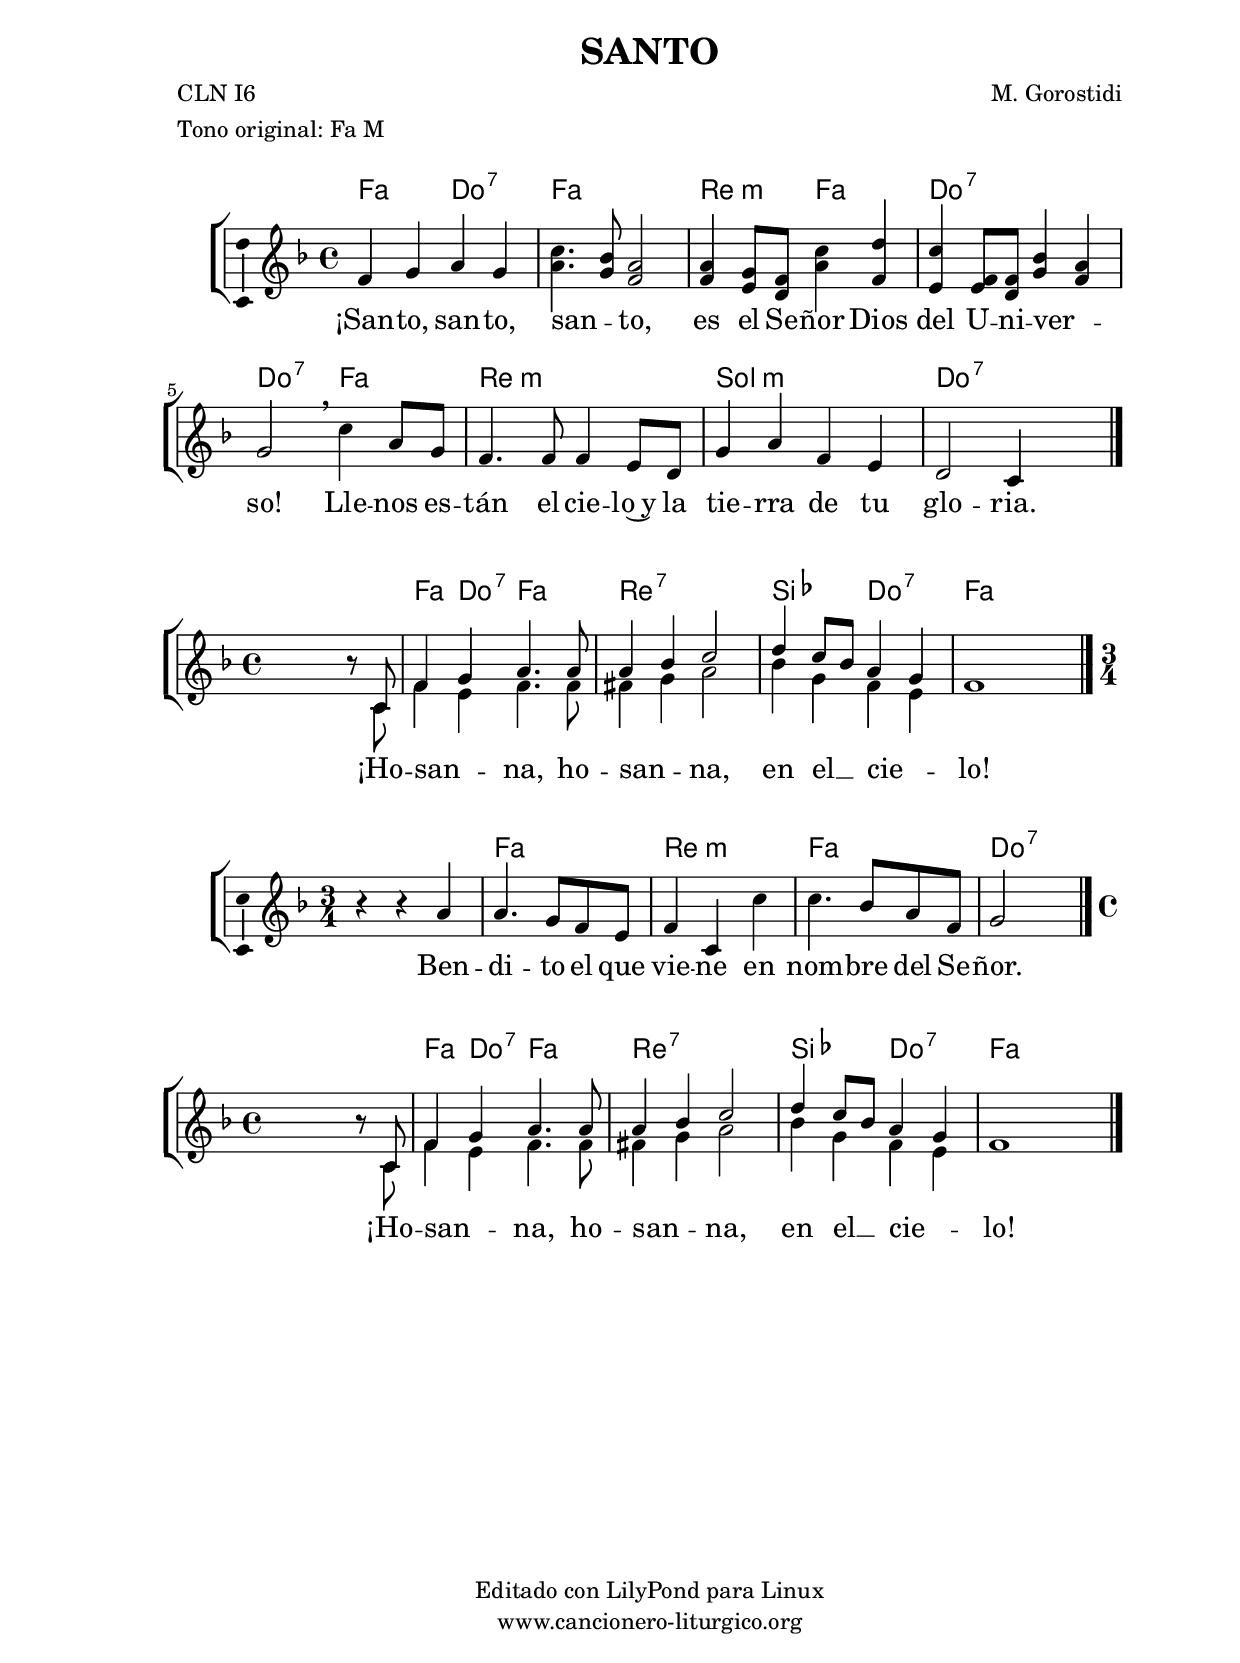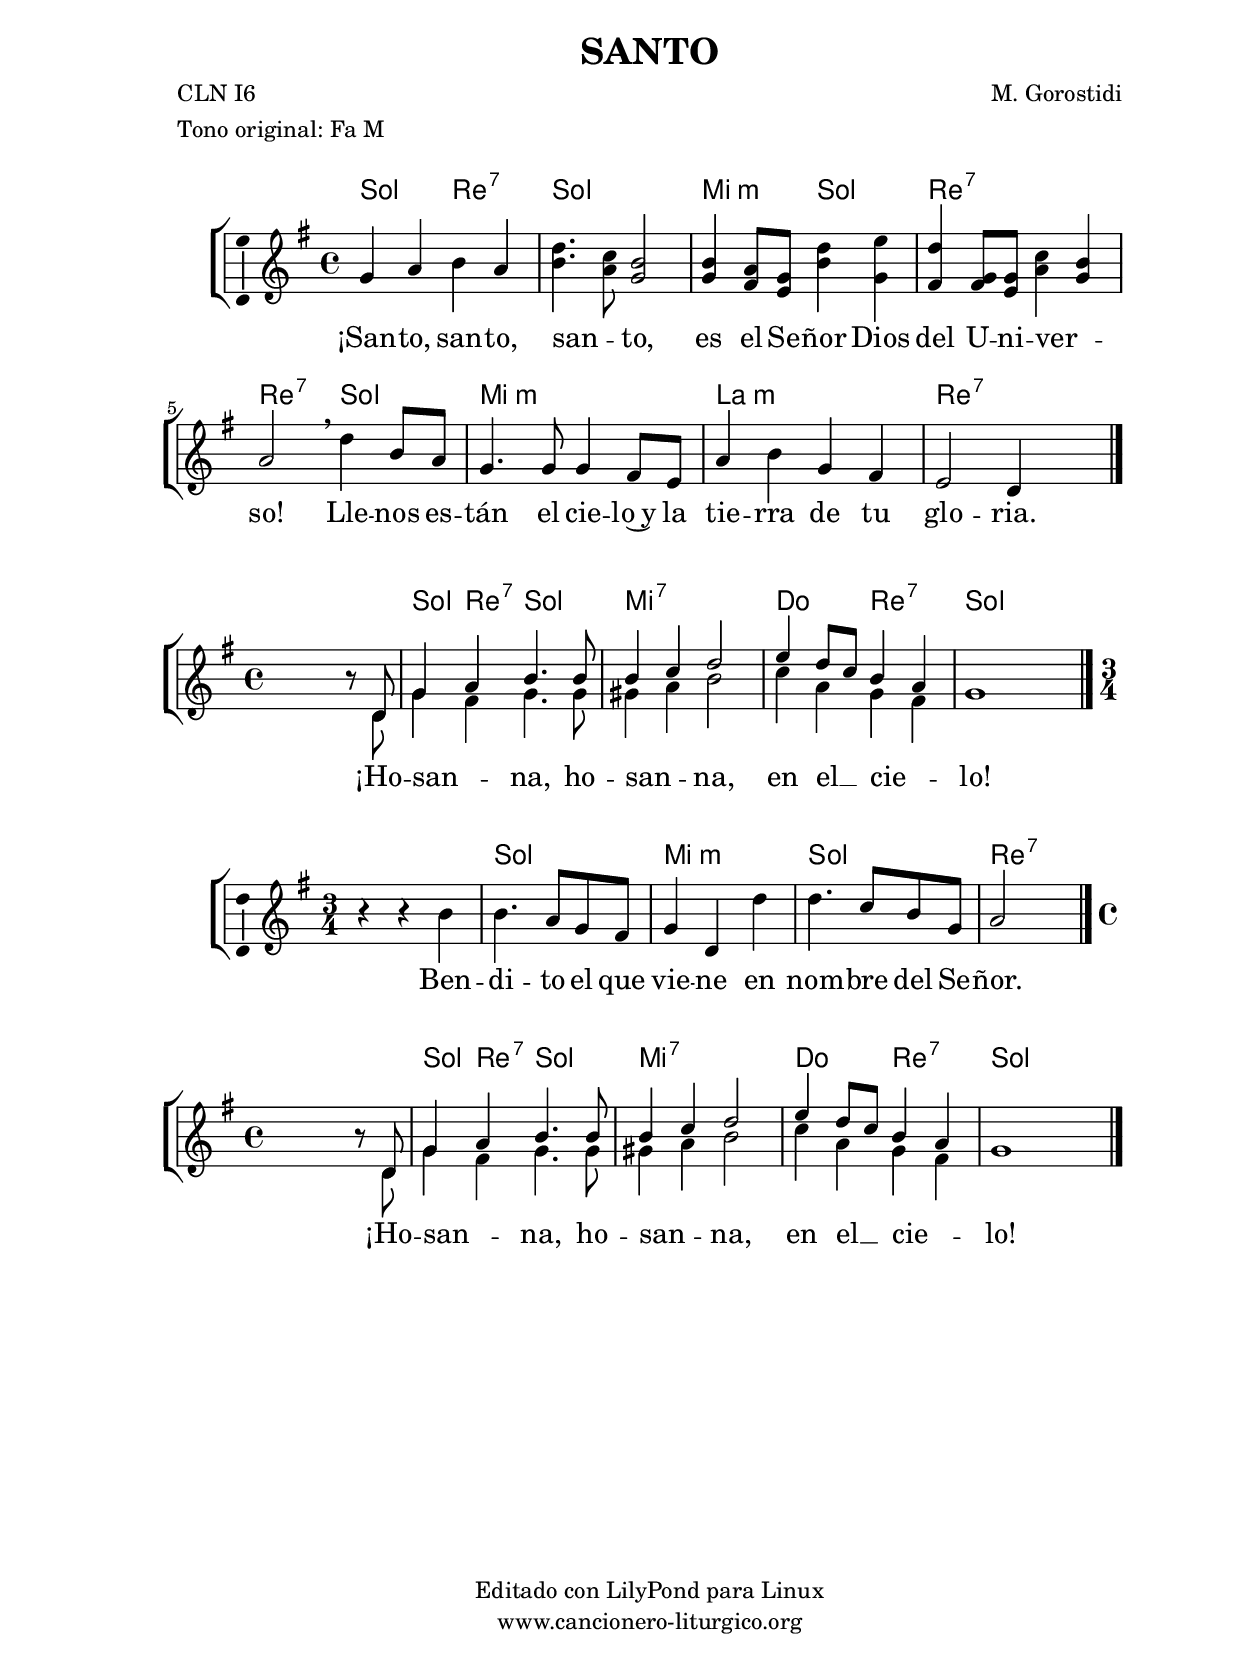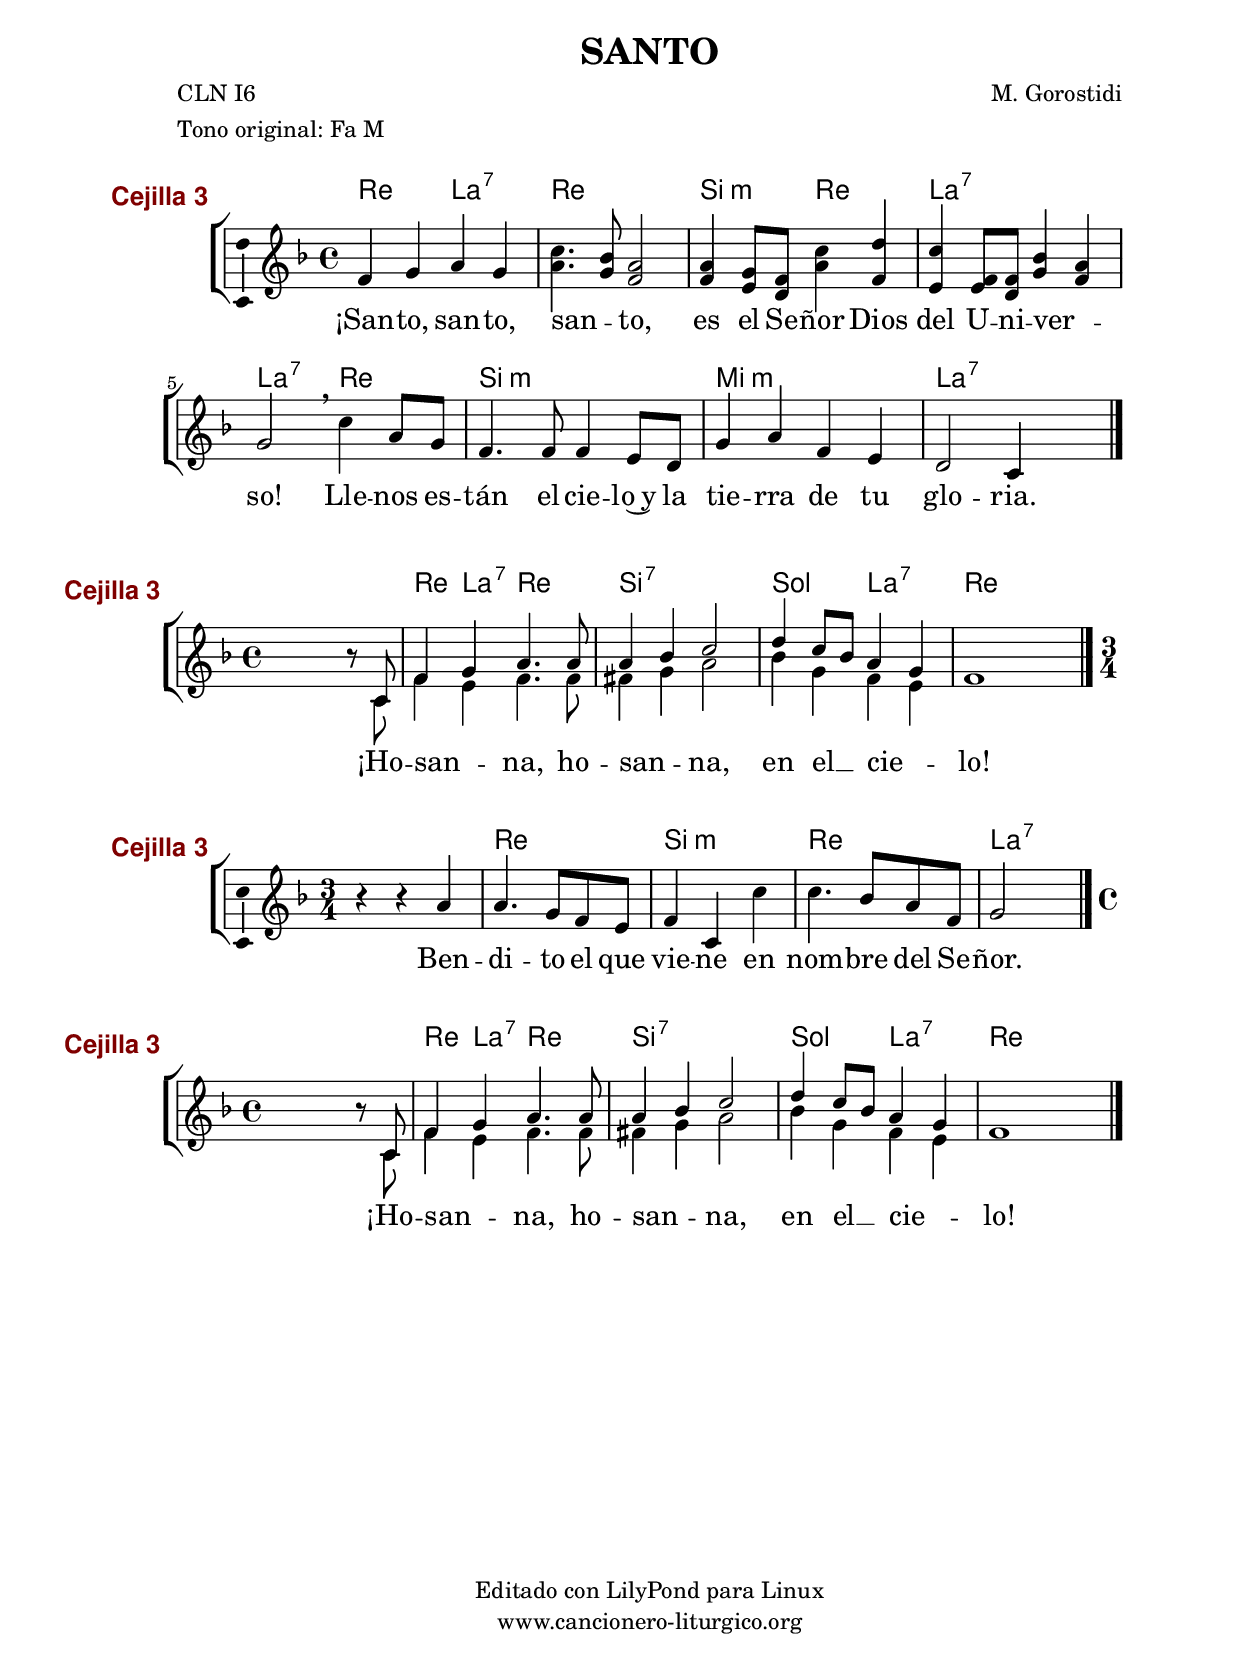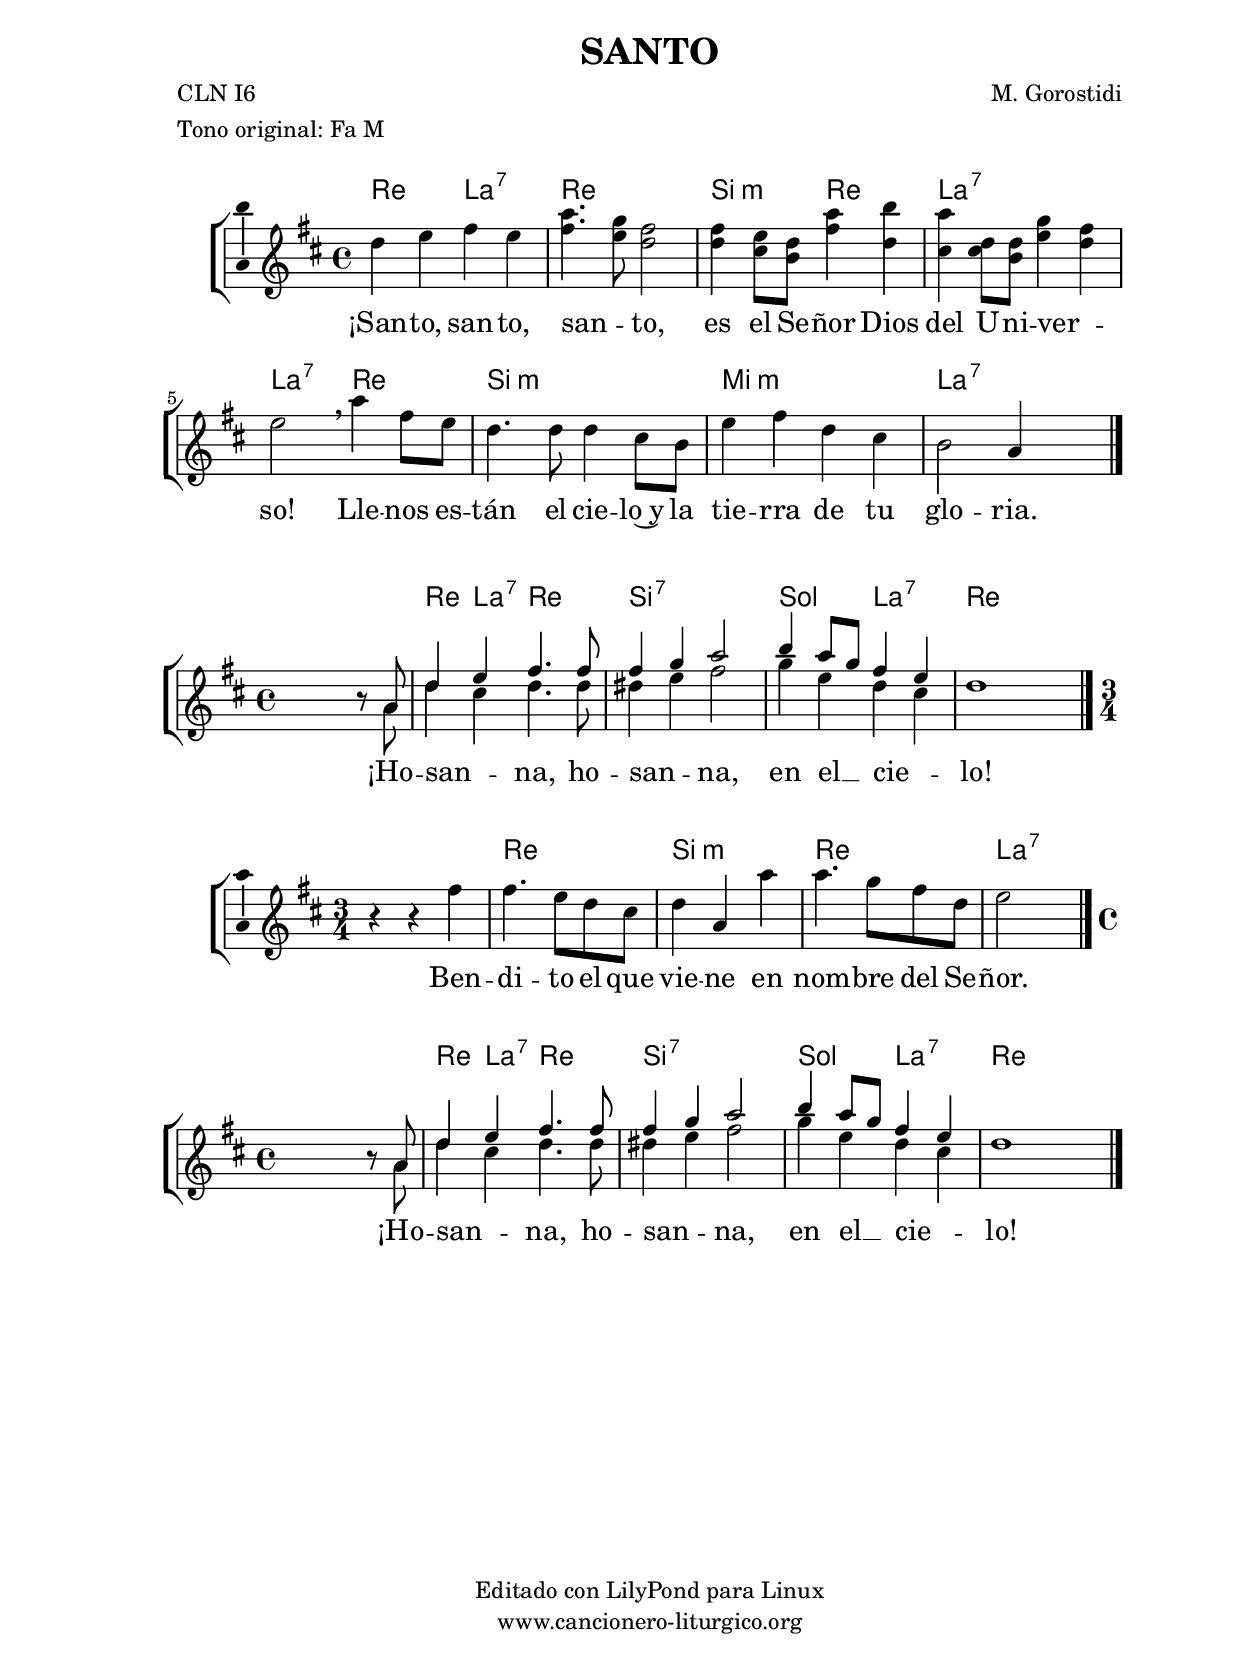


%versión de lilypond para la que se ha escrito esta partitura:
\version "2.16.0"

	%Tamaño papel
	#(set-default-paper-size "a4")
	%Tamaño partitura
	#(set-global-staff-size 20)
	%No responde al pulsar sobre una nota
	#(ly:set-option 'point-and-click #f)

%parámetros del encabezamiento:
\header {
	title = "SANTO"
	subtitle = ""
	composer = "M. Gorostidi"
	poet = "CLN I6"
	meter = "Tono original: Fa M"
	arranger = ""
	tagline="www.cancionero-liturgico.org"
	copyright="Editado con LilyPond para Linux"
	tiempo = ""
	usos = "Sanctus"
	letra = ""
	}

%parámetros asociados al papel:
\paper  {
	oddHeaderMarkup = \markup {\fill-line { \on-the-fly #not-first-page \fromproperty #'header:title \on-the-fly #not-first-page \fromproperty #'header:composer }}
	evenHeaderMarkup = \markup {\fill-line { \fromproperty #'header:composer \fromproperty #'header:title }}
	#(set-paper-size "a4")
	print-page-number = ##f
	first-page-number = 1
	print-first-page-number = ##f
%	head-separation = 3.0 \cm
	top-margin = 2.0 \cm
	bottom-margin = 0.5\cm
%%%	bottom-margin = -3.5\cm
	left-margin = 3.0 \cm
	line-width = 16.0 \cm 
	indent = 8\mm
	interscoreline = 2.\mm
	between-system-space = 15\mm
%	para que las partituras no llenen la hoja:
	ragged-bottom = ##t
%	idem para la última hoja:
	ragged-last-bottom = ##f
%	para que las partituras llenen el ancho del papel:
	ragged-last = ##f
	after-title-space = 2.5 \cm
%page-count=1
%system-count=8

	%Flexible Vertical Spacing
%	markup-markup-spacing =
%	#'((basic-distance . 15) (minimum-distance . 15) (padding . 3))
	markup-system-spacing =
	#'((basic-distance . 15) (minimum-distance . 15) (padding . 3))
	system-system-spacing =
	#'((basic-distance . 15) (minimum-distance . 15) (padding . 3))
	score-system-spacing =
	#'((basic-distance . 15) (minimum-distance . 15) (padding . 5))
%	top-system-spacing = % header
%	#'((basic-distance . 8) (minimum-distance . 0) (padding . 0))
%	top-markup-spacing =
%	#'((basic-distance . 20) (minimum-distance . 20) (padding . 0))
	last-bottom-spacing = % footer
	#'((basic-distance . 5) (minimum-distance . 5) (padding . 0))
%	score-markup-spacing =
%	#'((basic-distance . 16) (minimum-distance . 13) (padding . 0))

	}


%parámetros que afectan a toda la partitura:
global =  {
	%clave de sol (G):
	\clef G
	%armadura:
%%%	\transpose d c
	\key f \major
	\tempo 4=100
	\set Score.tempoHideNote = ##t
	}


acordes = {
	\italianChords
	\chordmode {
%%%	\transpose d c
{

f2 c:7 f s d:m f c:7 s c:7 f d:m s g:m s c:7 s

	}
	}
}

acordesdos = {
	\italianChords
	\chordmode {
%%%	\transpose d c
{

s1
f4 c:7 f2
d2:7 s
bes c:7
%g2:m c:7
f2 s

	}
	}
}

acordestres = {
	\italianChords
	\chordmode {
%%%	\transpose d c
{

s2.
f2. d:m f c:7

	}
	}
}


melodia = 

%%%	\transpose d c
{
	\relative c'{
	\time 4/4

f4 g a g
<<
{
c4. bes8 a2
a4 g8 f c'4 d
c4 f,8 f bes4 a
}
{
a4. g8 f2
f4 e8 d a'4 f
e4 e8 d g4 f
}
>>
g2 \breathe c4 a8 g
f4. f8 f4 e8 d
g4 a f e
d2 c4 s4

\bar "|."
	}
	}

melodiab = 

%%%	\transpose d c
{
	\relative c'{
	\time 4/4

s2 s4 r8 
<<
\new Voice = "arriba"
{
\voiceOne
c8
f4 g4 a4. a8
a4 bes c2
d4 c8 bes a4 g
f1
}
\new Voice
{
\voiceTwo
c8
f4 e4 f4. f8
fis4 g a2
bes4 g f e
s1
}
>>

\bar "|."
	}
	}

melodiados = 
{
\melodiab

\time 3/4

	}

melodiacuatro = 
{
\melodiab

	}

melodiatres = 

%%%	\transpose d c
{
	\relative c''{
	\time 3/4

r4 r4 a4
a4. g8 f e
f4 c c'
c4. bes8 a f
g2 s4

\time 4/4

\bar "|."
	}
	}


texto = \lyricmode {
¡San -- to, san -- to, san -- _ to,
es el Se -- ñor Dios del U -- ni -- ver -- _ so!

Lle -- nos es -- tán el cie -- lo~y la tie -- rra
de tu glo -- ria.

	}

textodos = \lyricmode {
¡Ho -- san -- _ na, ho -- san -- _ na, en el __ _ cie -- _ lo!

	}

textotres = \lyricmode {
Ben -- di -- to el que vie -- ne en nom -- bre del Se -- ñor.

	}


acordesStaff = \context ChordNames = acordesStaff <<
	\set chordChanges = ##t
	\acordes
	>>

acordesdosStaff = \context ChordNames = acordesdosStaff <<
	\set chordChanges = ##t
	\acordesdos
	>>

acordestresStaff = \context ChordNames = acordestresStaff <<
	\set chordChanges = ##t
	\acordestres
	>>


%%%%%%%%%%%%%%%%%%%%%%%%%%%%%%%%%%% CEJILLA %%%%%%%%%%%%%%%%%%%%%%%%%%%%%%%%%%%
acordescejilla = {
%%%	\override ChordNames.ChordName #'font-size = #-1
%%%	\override ChordNames.ChordName #'font-series = #'bold
	\transpose f d {
		\acordes
		}
	}

acordescejillaStaff = \context ChordNames = acordescejillaStaff <<
	\set Staff.instrumentName = \markup \with-color #darkred \larger \bold \sans "Cejilla 3"
	\set chordChanges = ##t
	\acordescejilla
	>>
acordesdoscejilla = {
%%%	\override ChordNames.ChordName #'font-size = #-1
%%%	\override ChordNames.ChordName #'font-series = #'bold
	\transpose f d {
		\acordesdos
		}
	}

acordesdoscejillaStaff = \context ChordNames = acordesdoscejillaStaff <<
	\set Staff.instrumentName = \markup \with-color #darkred \larger \bold \sans "Cejilla 3"
	\set chordChanges = ##t
	\acordesdoscejilla
	>>
acordestrescejilla = {
%%%	\override ChordNames.ChordName #'font-size = #-1
%%%	\override ChordNames.ChordName #'font-series = #'bold
	\transpose f d {
		\acordestres
		}
	}

acordestrescejillaStaff = \context ChordNames = acordestrescejillaStaff <<
	\set Staff.instrumentName = \markup \with-color #darkred \larger \bold \sans "Cejilla 3"
	\set chordChanges = ##t
	\acordestrescejilla
	>>
%%%%%%%%%%%%%%%%%%%%%%%%%%%%%%%%%%% CEJILLA %%%%%%%%%%%%%%%%%%%%%%%%%%%%%%%%%%%


vozStaff = \context Voice = vozStaff
\with {\consists "Ambitus_engraver"}
<<
%	\set Staff.instrumentName = ""
%	\set Staff.shortInstrumentName = ""
%	\set Staff.midiInstrument = #"clarinet"
%	\set Staff.midiInstrument = #"cello"
%	\set Staff.midiInstrument = #"flute"
	\set Staff.midiInstrument = #"electric guitar (jazz)"
%	\set Staff.midiInstrument = #"english horn"
%	\set Staff.midiInstrument = #"violin"
%	\set Staff.midiInstrument = #"glockenspiel"
	\set Staff.midiMinimumVolume = #0.7
	\set Staff.midiMaximumVolume = #0.9
	\global
	\melodia
	>>

vozdosStaff = \context Voice = vozdosStaff
%%%\with {\consists "Ambitus_engraver"}
<<
%	\set Staff.instrumentName = ""
%	\set Staff.shortInstrumentName = ""
%	\set Staff.midiInstrument = #"clarinet"
%	\set Staff.midiInstrument = #"cello"
%	\set Staff.midiInstrument = #"flute"
	\set Staff.midiInstrument = #"electric guitar (jazz)"
%	\set Staff.midiInstrument = #"english horn"
%	\set Staff.midiInstrument = #"violin"
%	\set Staff.midiInstrument = #"glockenspiel"
	\set Staff.midiMinimumVolume = #0.7
	\set Staff.midiMaximumVolume = #0.9
	\global
	\melodiados
	>>

voztresStaff = \context Voice = voztresStaff
\with {\consists "Ambitus_engraver"}
<<
%	\set Staff.instrumentName = ""
%	\set Staff.shortInstrumentName = ""
%	\set Staff.midiInstrument = #"clarinet"
%	\set Staff.midiInstrument = #"cello"
%	\set Staff.midiInstrument = #"flute"
	\set Staff.midiInstrument = #"electric guitar (jazz)"
%	\set Staff.midiInstrument = #"english horn"
%	\set Staff.midiInstrument = #"violin"
%	\set Staff.midiInstrument = #"glockenspiel"
	\set Staff.midiMinimumVolume = #0.7
	\set Staff.midiMaximumVolume = #0.9
	\global
	\melodiatres
	>>

vozcuatroStaff = \context Voice = vozcuatroStaff
%%%\with {\consists "Ambitus_engraver"}
<<
%	\set Staff.instrumentName = ""
%	\set Staff.shortInstrumentName = ""
%	\set Staff.midiInstrument = #"clarinet"
%	\set Staff.midiInstrument = #"cello"
%	\set Staff.midiInstrument = #"flute"
	\set Staff.midiInstrument = #"electric guitar (jazz)"
%	\set Staff.midiInstrument = #"english horn"
%	\set Staff.midiInstrument = #"violin"
%	\set Staff.midiInstrument = #"glockenspiel"
	\set Staff.midiMinimumVolume = #0.7
	\set Staff.midiMaximumVolume = #0.9
	\global
	\melodiacuatro
	>>


textoStaff = \context Lyrics = textoStaff <<
	\lyricsto vozStaff \texto
	>>

textodosStaff = \context Lyrics = textodosStaff <<
	\lyricsto arriba \textodos
	>>

textotresStaff = \context Lyrics = textotresStaff <<
	\lyricsto voztresStaff \textotres
	>>


\book {
	\score {
		\context ChoirStaff {
			\override StaffGroup.SystemStartBracket #'collapse-height = #1
			\override Score.SystemStartBar #'collapse-height = #1
			<<
			\acordesStaff
			\vozStaff
			\textoStaff
			>>
		}

		\layout {
	    		\context {
				\Lyrics
				\override LyricText #'font-size = #2
				}
	   		 \context {
				\Score
				\override StaffSymbol #'staff-space = #(magstep +3)
				}
			}
		}
	\score {
		\context ChoirStaff {
			\override StaffGroup.SystemStartBracket #'collapse-height = #1
			\override Score.SystemStartBar #'collapse-height = #1
			<<
			\acordesdosStaff
			\vozdosStaff
			\textodosStaff
			>>
			}
		\layout {
indent = 0\mm
	    		\context {
				\Lyrics
				\override LyricText #'font-size = #2
				}
	   		 \context {
				\Score
				\override StaffSymbol #'staff-space = #(magstep +3)

				}
			}
		}
	\score {
		\context ChoirStaff {
			\override StaffGroup.SystemStartBracket #'collapse-height = #1
			\override Score.SystemStartBar #'collapse-height = #1
			<<
			\acordestresStaff
			\voztresStaff
			\textotresStaff
			>>
			}
		\layout {
	    		\context {
				\Lyrics
				\override LyricText #'font-size = #2
				}
	   		 \context {
				\Score
				\override StaffSymbol #'staff-space = #(magstep +3)
				}
			}
		}
	\score {
		\context ChoirStaff {
			\override StaffGroup.SystemStartBracket #'collapse-height = #1
			\override Score.SystemStartBar #'collapse-height = #1
			<<
			\acordesdosStaff
			\vozcuatroStaff
			\textodosStaff
			>>
			}
		\layout {
indent = 0\mm
	    		\context {
				\Lyrics
				\override LyricText #'font-size = #2
				}
	   		 \context {
				\Score
				\override StaffSymbol #'staff-space = #(magstep +3)
				}
			}
		}
	\score {
		\unfoldRepeats
		\context ChoirStaff {
			<<
			\acordesStaff
			\vozStaff
			>>
			<<
			\acordesdosStaff
			\vozdosStaff
			>>
			<<
			\acordestresStaff
			\voztresStaff
			>>
			<<
			\acordesdosStaff
			\vozcuatroStaff
			>>
			}
		\midi {
	  		\context {
	  			\Score
				tempoWholesPerMinute = #(ly:make-moment 70 4)
				}
			}
		}
	}


%Partitura para guitarra
#(define output-suffix "G")
\book {
	\score {
		\context ChoirStaff {
			\override StaffGroup.SystemStartBracket #'collapse-height = #1
			\override Score.SystemStartBar #'collapse-height = #1
			<<
			\acordescejillaStaff
			\vozStaff
			\textoStaff
			>>
		}

		\layout {
%%%%%%%%%%%%%%%%%%%%%%%%%%%%%%%%%%% CEJILLA %%%%%%%%%%%%%%%%%%%%%%%%%%%%%%%%%%%
			\context {
				\ChordNames \consists Instrument_name_engraver
				}
%%%%%%%%%%%%%%%%%%%%%%%%%%%%%%%%%%% CEJILLA %%%%%%%%%%%%%%%%%%%%%%%%%%%%%%%%%%%
	    		\context {
				\Lyrics
				\override LyricText #'font-size = #2
				}
	   		 \context {
				\Score
				\override StaffSymbol #'staff-space = #(magstep +3)
				}
			}
		}
	\score {
		\context ChoirStaff {
			\override StaffGroup.SystemStartBracket #'collapse-height = #1
			\override Score.SystemStartBar #'collapse-height = #1
			<<
			\acordesdoscejillaStaff
			\vozdosStaff
			\textodosStaff
			>>
			}
		\layout {
indent = 0\mm
%%%%%%%%%%%%%%%%%%%%%%%%%%%%%%%%%%% CEJILLA %%%%%%%%%%%%%%%%%%%%%%%%%%%%%%%%%%%
			\context {
				\ChordNames \consists Instrument_name_engraver
				}
%%%%%%%%%%%%%%%%%%%%%%%%%%%%%%%%%%% CEJILLA %%%%%%%%%%%%%%%%%%%%%%%%%%%%%%%%%%%
	    		\context {
				\Lyrics
				\override LyricText #'font-size = #2
				}
	   		 \context {
				\Score
				\override StaffSymbol #'staff-space = #(magstep +3)

				}
			}
		}
	\score {
		\context ChoirStaff {
			\override StaffGroup.SystemStartBracket #'collapse-height = #1
			\override Score.SystemStartBar #'collapse-height = #1
			<<
			\acordestrescejillaStaff
			\voztresStaff
			\textotresStaff
			>>
			}
		\layout {
%%%%%%%%%%%%%%%%%%%%%%%%%%%%%%%%%%% CEJILLA %%%%%%%%%%%%%%%%%%%%%%%%%%%%%%%%%%%
			\context {
				\ChordNames \consists Instrument_name_engraver
				}
%%%%%%%%%%%%%%%%%%%%%%%%%%%%%%%%%%% CEJILLA %%%%%%%%%%%%%%%%%%%%%%%%%%%%%%%%%%%
	    		\context {
				\Lyrics
				\override LyricText #'font-size = #2
				}
	   		 \context {
				\Score
				\override StaffSymbol #'staff-space = #(magstep +3)
				}
			}
		}
	\score {
		\context ChoirStaff {
			\override StaffGroup.SystemStartBracket #'collapse-height = #1
			\override Score.SystemStartBar #'collapse-height = #1
			<<
			\acordesdoscejillaStaff
			\vozcuatroStaff
			\textodosStaff
			>>
			}
		\layout {
indent = 0\mm
%%%%%%%%%%%%%%%%%%%%%%%%%%%%%%%%%%% CEJILLA %%%%%%%%%%%%%%%%%%%%%%%%%%%%%%%%%%%
			\context {
				\ChordNames \consists Instrument_name_engraver
				}
%%%%%%%%%%%%%%%%%%%%%%%%%%%%%%%%%%% CEJILLA %%%%%%%%%%%%%%%%%%%%%%%%%%%%%%%%%%%
	    		\context {
				\Lyrics
				\override LyricText #'font-size = #2
				}
	   		 \context {
				\Score
				\override StaffSymbol #'staff-space = #(magstep +3)
				}
			}
		}
	}


#(define output-suffix "C")
\book {
	\score {
		\context ChoirStaff {
			\override StaffGroup.SystemStartBracket #'collapse-height = #1
			\override Score.SystemStartBar #'collapse-height = #1
\transpose c d
			<<
			\acordesStaff
			\vozStaff
			\textoStaff
			>>
		}

		\layout {
	    		\context {
				\Lyrics
				\override LyricText #'font-size = #2
				}
	   		 \context {
				\Score
				\override StaffSymbol #'staff-space = #(magstep +3)
				}
			}
		}
	\score {
		\context ChoirStaff {
			\override StaffGroup.SystemStartBracket #'collapse-height = #1
			\override Score.SystemStartBar #'collapse-height = #1
\transpose c d
			<<
			\acordesdosStaff
			\vozdosStaff
			\textodosStaff
			>>
			}
		\layout {
indent = 0\mm
	    		\context {
				\Lyrics
				\override LyricText #'font-size = #2
				}
	   		 \context {
				\Score
				\override StaffSymbol #'staff-space = #(magstep +3)

				}
			}
		}
	\score {
		\context ChoirStaff {
			\override StaffGroup.SystemStartBracket #'collapse-height = #1
			\override Score.SystemStartBar #'collapse-height = #1
\transpose c d
			<<
			\acordestresStaff
			\voztresStaff
			\textotresStaff
			>>
			}
		\layout {
	    		\context {
				\Lyrics
				\override LyricText #'font-size = #2
				}
	   		 \context {
				\Score
				\override StaffSymbol #'staff-space = #(magstep +3)
				}
			}
		}
	\score {
		\context ChoirStaff {
			\override StaffGroup.SystemStartBracket #'collapse-height = #1
			\override Score.SystemStartBar #'collapse-height = #1
\transpose c d
			<<
			\acordesdosStaff
			\vozcuatroStaff
			\textodosStaff
			>>
			}
		\layout {
indent = 0\mm
	    		\context {
				\Lyrics
				\override LyricText #'font-size = #2
				}
	   		 \context {
				\Score
				\override StaffSymbol #'staff-space = #(magstep +3)
				}
			}
		}
	}


#(define output-suffix "S")
\book {
	\score {
		\context ChoirStaff {
			\override StaffGroup.SystemStartBracket #'collapse-height = #1
			\override Score.SystemStartBar #'collapse-height = #1
\transpose c a
			<<
			\acordesStaff
			\vozStaff
			\textoStaff
			>>
		}

		\layout {
	    		\context {
				\Lyrics
				\override LyricText #'font-size = #2
				}
	   		 \context {
				\Score
				\override StaffSymbol #'staff-space = #(magstep +3)
				}
			}
		}
	\score {
		\context ChoirStaff {
			\override StaffGroup.SystemStartBracket #'collapse-height = #1
			\override Score.SystemStartBar #'collapse-height = #1
\transpose c a
			<<
			\acordesdosStaff
			\vozdosStaff
			\textodosStaff
			>>
			}
		\layout {
indent = 0\mm
	    		\context {
				\Lyrics
				\override LyricText #'font-size = #2
				}
	   		 \context {
				\Score
				\override StaffSymbol #'staff-space = #(magstep +3)

				}
			}
		}
	\score {
		\context ChoirStaff {
			\override StaffGroup.SystemStartBracket #'collapse-height = #1
			\override Score.SystemStartBar #'collapse-height = #1
\transpose c a
			<<
			\acordestresStaff
			\voztresStaff
			\textotresStaff
			>>
			}
		\layout {
	    		\context {
				\Lyrics
				\override LyricText #'font-size = #2
				}
	   		 \context {
				\Score
				\override StaffSymbol #'staff-space = #(magstep +3)
				}
			}
		}
	\score {
		\context ChoirStaff {
			\override StaffGroup.SystemStartBracket #'collapse-height = #1
			\override Score.SystemStartBar #'collapse-height = #1
\transpose c a
			<<
			\acordesdosStaff
			\vozcuatroStaff
			\textodosStaff
			>>
			}
		\layout {
indent = 0\mm
	    		\context {
				\Lyrics
				\override LyricText #'font-size = #2
				}
	   		 \context {
				\Score
				\override StaffSymbol #'staff-space = #(magstep +3)
				}
			}
		}
	}


